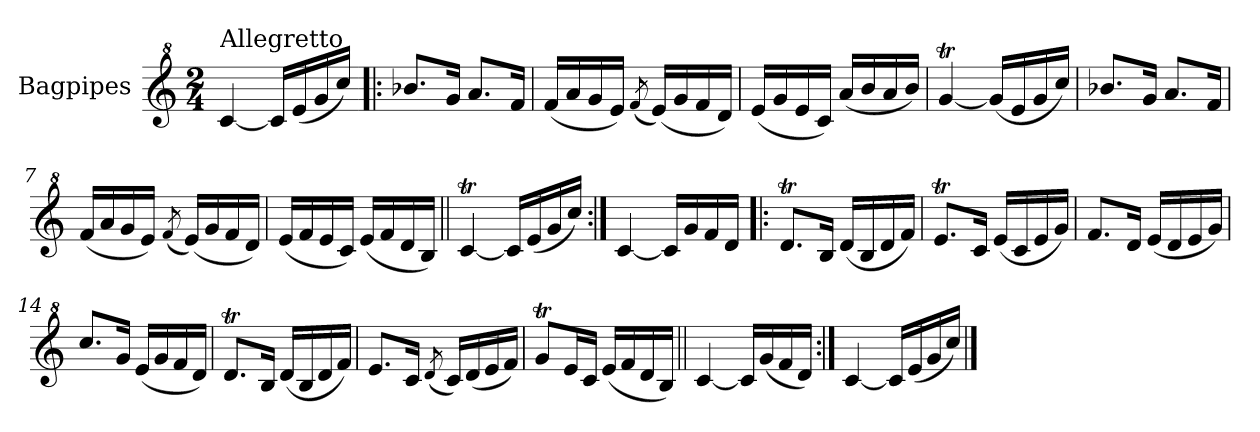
**kern
*part1
*staff1
*I"Bagpipes
*I'Bag
*clefG^2
*k[]
*C:
*M2/4
=1
!LO:TX:a:t=Allegretto
[4cc/
16cc/LL]
(16ee/
16gg/
16ccc/JJ)
=2!|:
8.bb-X/L
16gg/Jk
8.aa/L
16ff/Jk
=3
(16ff/LL
16aa/
16gg/
16ee/JJ)
(8qff/
(16ee/LL)
16gg/
16ff/
16dd/JJ)
=4
(16ee/LL
16gg/
16ee/
16cc/JJ)
(16aa/LL
16bb/
16aa/
16bb/JJ)
=5
[4ggT/
(16gg/LL]
16ee/
16gg/
16ccc/JJ)
=6
8.bb-X/L
16gg/Jk
8.aa/L
16ff/Jk
!!LO:LB:g=z
=7
(16ff/LL
16aa/
16gg/
16ee/JJ)
(8qff/
(16ee/LL)
16gg/
16ff/
16dd/JJ)
=8
(16ee/LL
16ff/
16ee/
16cc/JJ)
(16ee/LL
16ff/
16dd/
16b/JJ)
=9||
[4ccT/
16cc/LL]
(16ee/
16gg/
16ccc/JJ)
=10:|!
[4cc/
16cc/LL]
16gg/
16ff/
16dd/JJ
=11!|:
8.ddT/L
16b/Jk
(16dd/LL
16b/
16dd/
16ff/JJ)
=12
8.eet/L
16cc/Jk
(16ee/LL
16cc/
16ee/
16gg/JJ)
!!LO:LB:g=z
=13
8.ff/L
16dd/Jk
(16ee/LL
16dd/
16ee/
16gg/JJ)
=14
8.ccc/L
16gg/Jk
(16ee/LL
16gg/
16ff/
16dd/JJ)
=15
8.ddT/L
16b/Jk
(16dd/LL
16b/
16dd/
16ff/JJ)
=16
8.ee/L
16cc/Jk
(8qdd/
16cc/LL)
(16dd/
16ee/
16ff/JJ)
=17
8ggT/L
16ee/L
16cc/JJ
(16ee/LL
16ff/
16dd/
16b/JJ)
=18||
[4cc/
16cc/LL]
(16gg/
16ff/
16dd/JJ)
=19:|!
[4cc/
16cc/LL]
(16ee/
16gg/
16ccc/JJ)
==
*-
